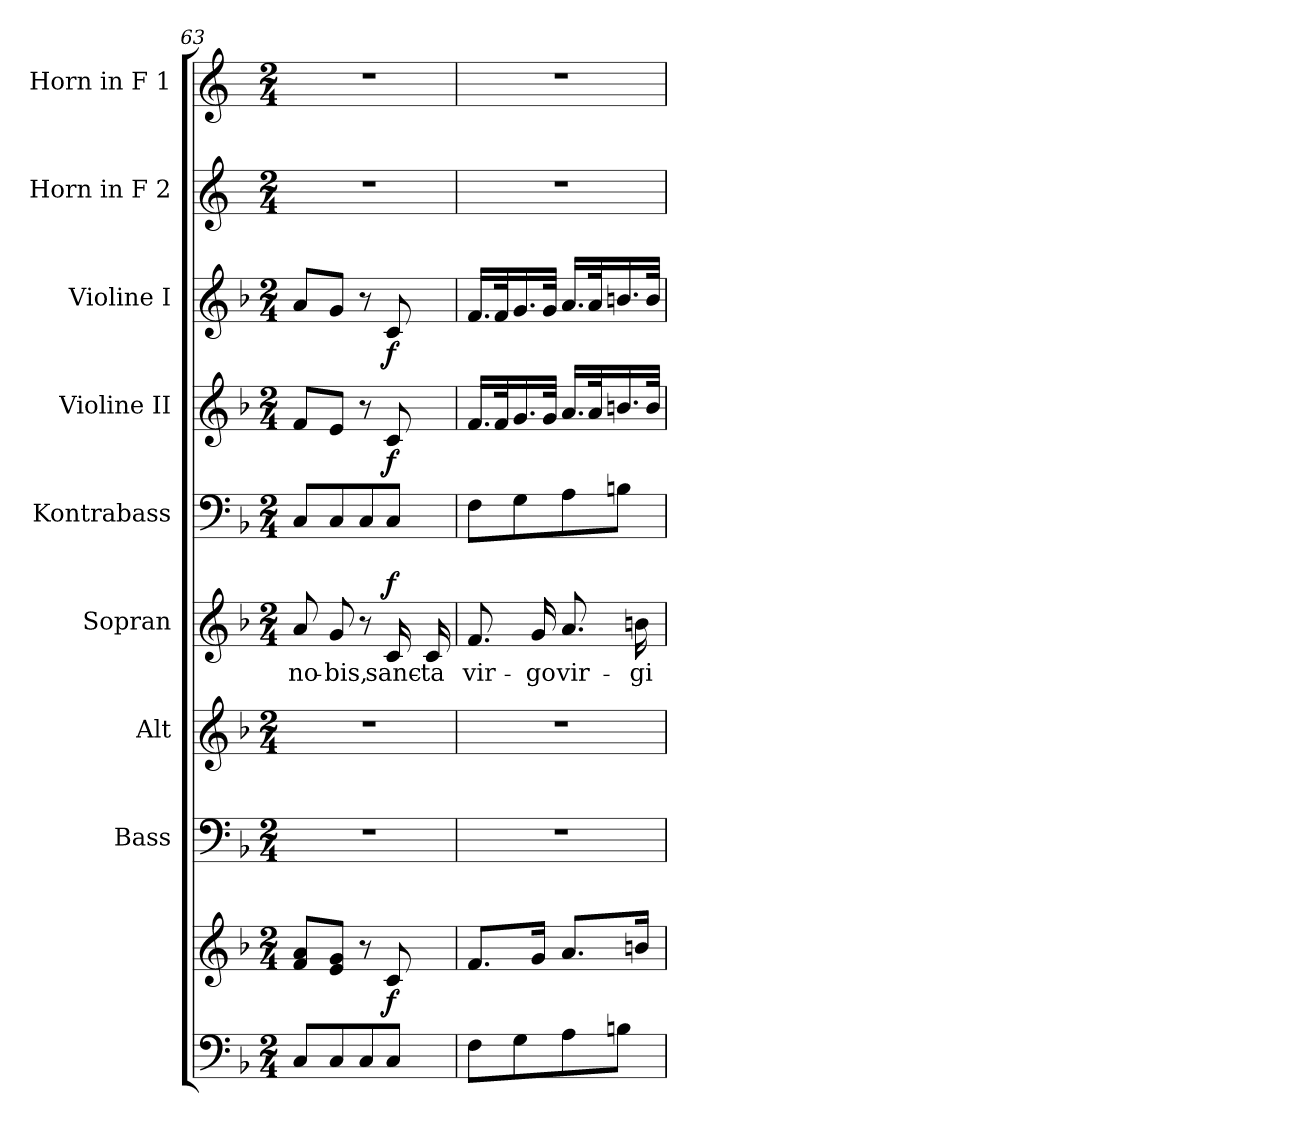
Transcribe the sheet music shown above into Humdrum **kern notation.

**kern	**kern	**dynam	**kern	**kern	**kern	**text	**dynam	**kern	**kern	**dynam	**kern	**dynam	**kern	**kern
*part9	*part9	*part9	*part8	*part7	*part6	*part6	*part6	*part5	*part4	*part4	*part3	*part3	*part2	*part1
*staff10	*staff9	*staff9/10	*staff8	*staff7	*staff6	*staff6	*staff6	*staff5	*staff4	*staff4	*staff3	*staff3	*staff2	*staff1
*	*	*	*I"Bass	*I"Alt	*I"Sopran	*	*	*I"Kontrabass	*I"Violine II	*	*I"Violine I	*	*I"Horn in F 2	*I"Horn in F 1
*	*	*	*I'B.	*I'A.	*I'S.	*	*	*I'Kb.	*I'Vl. II	*	*I'Vl. I	*	*I'Hrn. 2	*I'Hrn. 1
*clefF4	*clefG2	*	*clefF4	*clefG2	*clefG2	*	*	*clefF4	*clefG2	*	*clefG2	*	*clefG2	*clefG2
*	*	*	*	*	*	*	*	*ITrd7c12	*	*	*	*	*ITrd4c7	*ITrd4c7
*k[b-]	*k[b-]	*	*k[b-]	*k[b-]	*k[b-]	*	*	*k[b-]	*k[b-]	*	*k[b-]	*	*k[b-]	*k[b-]
*F:	*F:	*	*F:	*F:	*F:	*	*	*F:	*F:	*	*F:	*	*F:	*F:
*M2/4	*M2/4	*	*M2/4	*M2/4	*M2/4	*	*	*M2/4	*M2/4	*	*M2/4	*	*M2/4	*M2/4
=63	=63	=63	=63	=63	=63	=63	=63	=63	=63	=63	=63	=63	=63	=63
!	!	!	!	!	!	!LO:LY:b	!	!	!	!	!	!	!	!
8C/L	8f/ 8a/L	.	2r	2r	8a/	no-	.	8CC/L	8f/L	.	8a/L	.	2r	2r
!	!	!	!	!	!	!LO:LY:b	!	!	!	!	!	!	!	!
8C/	8e/ 8g/J	.	.	.	8g/	-bis,	.	8CC/	8e/J	.	8g/J	.	.	.
8C/	8r	.	.	.	8r	.	.	8CC/	8r	.	8r	.	.	.
!	!	!LO:DY:b	!	!	!	!LO:LY:b	!LO:DY:a	!	!	!LO:DY:b	!	!LO:DY:b	!	!
8C/J	8c/	f	.	.	16c/	sanc-	f	8CC/J	8c/	f	8c/	f	.	.
!	!	!	!	!	!	!LO:LY:b	!	!	!	!	!	!	!	!
.	.	.	.	.	16c/	-ta	.	.	.	.	.	.	.	.
=64	=64	=64	=64	=64	=64	=64	=64	=64	=64	=64	=64	=64	=64	=64
!	!	!	!	!	!	!LO:LY:b	!	!	!	!	!	!	!	!
8F\L	8.f/L	.	2r	2r	8.f/	vir-	.	8FF\L	16.f/LL	.	16.f/LL	.	2r	2r
.	.	.	.	.	.	.	.	.	32f/k	.	32f/k	.	.	.
8G\	.	.	.	.	.	.	.	8GG\	16.g/	.	16.g/	.	.	.
!	!	!	!	!	!	!LO:LY:b	!	!	!	!	!	!	!	!
.	16g/Jk	.	.	.	16g/	-go	.	.	.	.	.	.	.	.
.	.	.	.	.	.	.	.	.	32g/JJk	.	32g/JJk	.	.	.
!	!	!	!	!	!	!LO:LY:b	!	!	!	!	!	!	!	!
8A\	8.a/L	.	.	.	8.a/	vir-	.	8AA\	16.a/LL	.	16.a/LL	.	.	.
.	.	.	.	.	.	.	.	.	32a/k	.	32a/k	.	.	.
8Bn\J	.	.	.	.	.	.	.	8BBn\J	16.bn/	.	16.bn/	.	.	.
!	!	!	!	!	!	!LO:LY:b	!	!	!	!	!	!	!	!
.	16bn/Jk	.	.	.	16bn\	-gi-	.	.	.	.	.	.	.	.
.	.	.	.	.	.	.	.	.	32b/JJk	.	32b/JJk	.	.	.
=	=	=	=	=	=	=	=	=	=	=	=	=	=	=
*-	*-	*-	*-	*-	*-	*-	*-	*-	*-	*-	*-	*-	*-	*-
